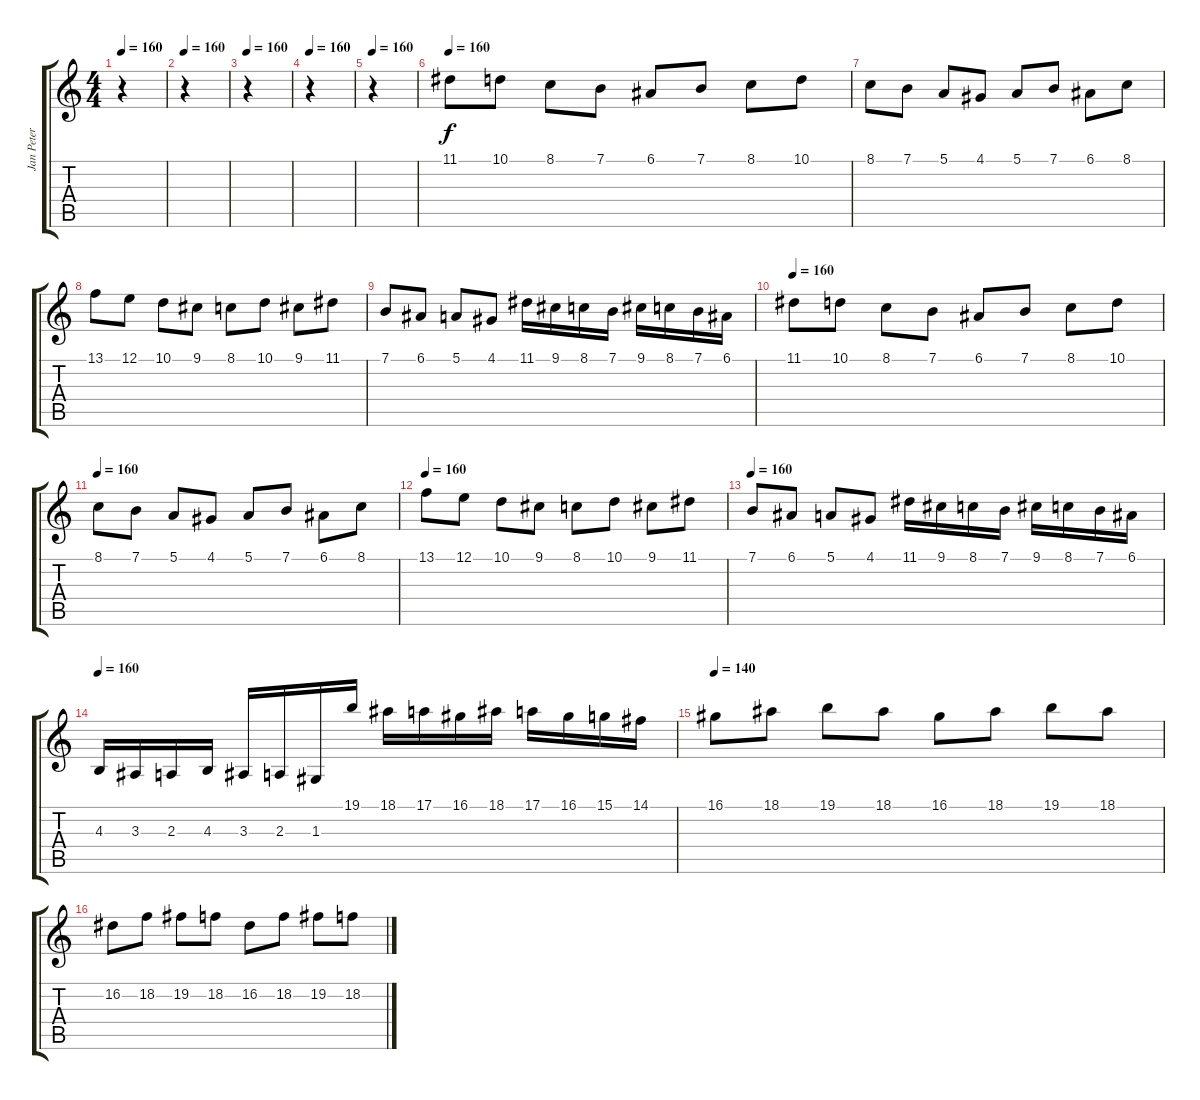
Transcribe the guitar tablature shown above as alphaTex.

\track ("Jan Peter Genkel (Piano)" "Jan Peter ") {instrument brightacousticpiano}
\staff {score tabs}
\tuning (E4 B3 G3 D3 A2 E2) {hide}
\ts (4 4)
\tempo 160
\clef g2
\ks c
r.4{dy f} |
\tempo 160
r.4 |
\tempo 160
r.4 |
\tempo 160
r.4 |
\tempo 160
r.4 |
\tempo 160
11.1.8{balance 8} 10.1.8 8.1.8 7.1.8 6.1.8 7.1.8 8.1.8 10.1.8 |
8.1.8 7.1.8 5.1.8 4.1.8 5.1.8 7.1.8 6.1.8 8.1.8 |
13.1.8 12.1.8 10.1.8 9.1.8 8.1.8 10.1.8 9.1.8 11.1.8 |
7.1.8 6.1.8 5.1.8 4.1.8 11.1.16 9.1.16 8.1.16 7.1.16 9.1.16 8.1.16 7.1.16 6.1.16 |
\tempo 160
11.1.8{balance 8} 10.1.8 8.1.8 7.1.8 6.1.8 7.1.8 8.1.8 10.1.8 |
\tempo 160
8.1.8 7.1.8 5.1.8 4.1.8 5.1.8 7.1.8 6.1.8 8.1.8 |
\tempo 160
13.1.8 12.1.8 10.1.8 9.1.8 8.1.8 10.1.8 9.1.8 11.1.8 |
\tempo 160
7.1.8 6.1.8 5.1.8 4.1.8 11.1.16 9.1.16 8.1.16 7.1.16 9.1.16 8.1.16 7.1.16 6.1.16 |
\tempo 160
4.3.16 3.3.16 2.3.16 4.3.16 3.3.16 2.3.16 1.3.16 19.1.16 18.1.16 17.1.16 16.1.16 18.1.16 17.1.16 16.1.16 15.1.16 14.1.16 |
\tempo 140
16.1.8{volume 13} 18.1.8 19.1.8 18.1.8 16.1.8 18.1.8 19.1.8 18.1.8 |
16.2.8 18.2.8 19.2.8 18.2.8 16.2.8 18.2.8 19.2.8 18.2.8
